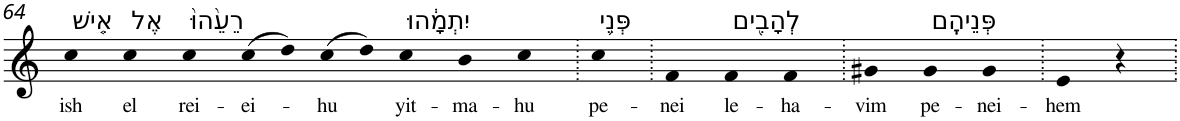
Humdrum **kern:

**kern	**text
*part1	*part1
*staff1	*staff1
*I"Piano	*
*I'Pno	*
!!LO:PB:g=z
*clefG2	*
*k[]	*
=64	=64
!LO:TX:a:t=אִ֤ישׁ	!
!	!LO:LY:b
4cc	ish
!LO:TX:a:t=אֶל	!
!	!LO:LY:b
4cc	el
!LO:TX:a:t=רֵעֵ֙הוּ֙	!
!	!LO:LY:b
4cc	rei-
!	!LO:LY:b
(8cc	-ei-
8dd)	.
!	!LO:LY:b
(8cc	-hu
8dd)	.
!LO:TX:a:t=יִתְמָ֔הוּ	!
!	!LO:LY:b
4cc	yit-
!	!LO:LY:b
4b	-ma-
!	!LO:LY:b
4cc	-hu
=65.	=65.
!LO:TX:a:t=פְּנֵ֥י	!
!	!LO:LY:b
4cc	pe-
=66.	=66.
!	!LO:LY:b
4f	-nei
!LO:TX:a:t=לְהָבִ֖ים	!
!	!LO:LY:b
4f	le-
!	!LO:LY:b
4f	-ha-
=67.	=67.
!	!LO:LY:b
4g#X	-vim
!LO:TX:a:t=פְּנֵיהֶֽם	!
!	!LO:LY:b
4g#	pe-
!	!LO:LY:b
4g#	-nei-
=68.	=68.
!	!LO:LY:b
4e	-hem
4r	.
=.	=.
*-	*-
